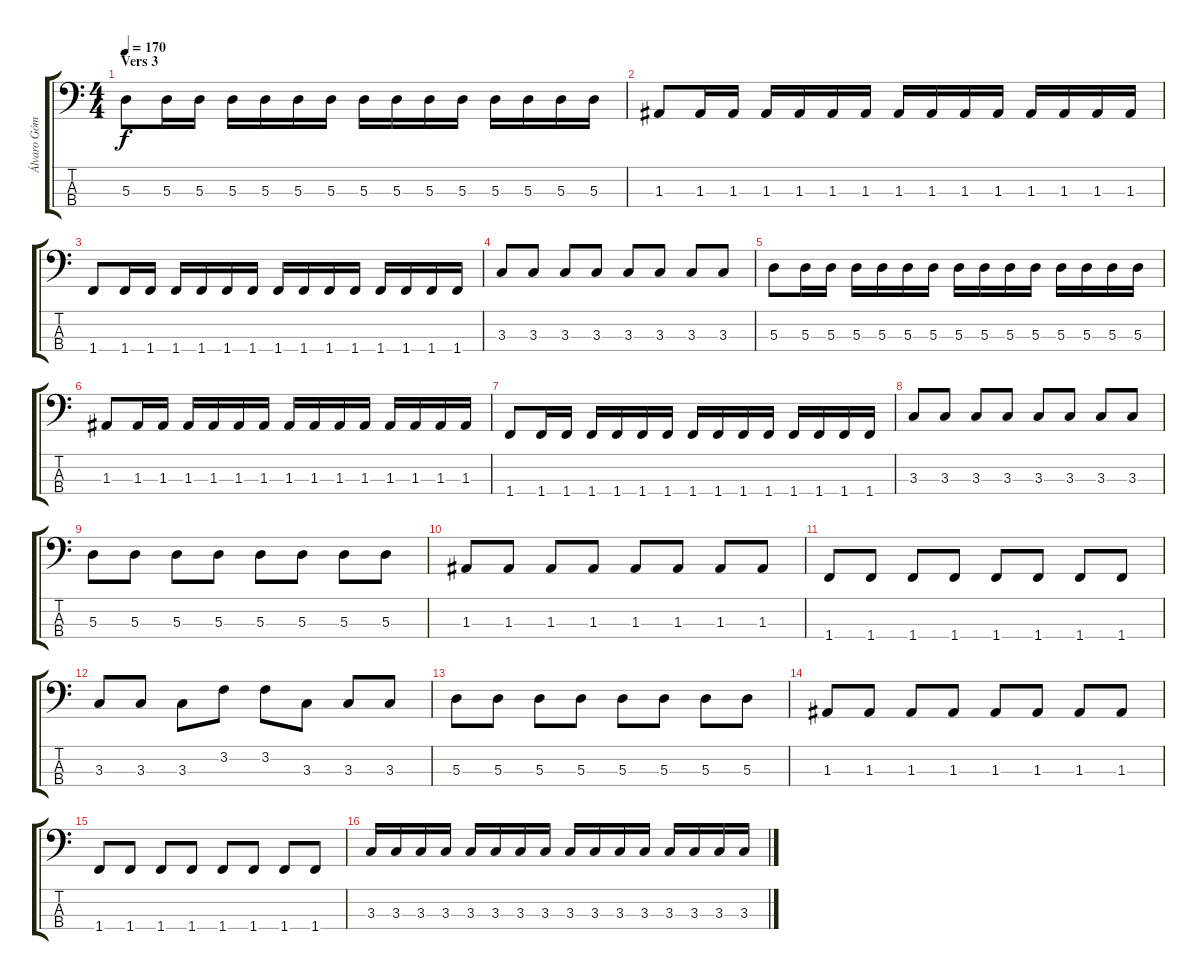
\track ("Álvaro Gómez (Baix)" "Álvaro Góm") {instrument electricbassfinger}
\staff {score tabs}
\tuning (G2 D2 A1 E1) {hide}
\ts (4 4)
\section ("" "Vers 3")
\tempo 170
\clef f4
\ks c
5.3.8{dy f} 5.3.16 5.3.16 5.3.16 5.3.16 5.3.16 5.3.16 5.3.16 5.3.16 5.3.16 5.3.16 5.3.16 5.3.16 5.3.16 5.3.16 |
1.3.8 1.3.16 1.3.16 1.3.16 1.3.16 1.3.16 1.3.16 1.3.16 1.3.16 1.3.16 1.3.16 1.3.16 1.3.16 1.3.16 1.3.16 |
1.4.8 1.4.16 1.4.16 1.4.16 1.4.16 1.4.16 1.4.16 1.4.16 1.4.16 1.4.16 1.4.16 1.4.16 1.4.16 1.4.16 1.4.16 |
3.3.8 3.3.8 3.3.8 3.3.8 3.3.8 3.3.8 3.3.8 3.3.8 |
5.3.8 5.3.16 5.3.16 5.3.16 5.3.16 5.3.16 5.3.16 5.3.16 5.3.16 5.3.16 5.3.16 5.3.16 5.3.16 5.3.16 5.3.16 |
1.3.8 1.3.16 1.3.16 1.3.16 1.3.16 1.3.16 1.3.16 1.3.16 1.3.16 1.3.16 1.3.16 1.3.16 1.3.16 1.3.16 1.3.16 |
1.4.8 1.4.16 1.4.16 1.4.16 1.4.16 1.4.16 1.4.16 1.4.16 1.4.16 1.4.16 1.4.16 1.4.16 1.4.16 1.4.16 1.4.16 |
3.3.8 3.3.8 3.3.8 3.3.8 3.3.8 3.3.8 3.3.8 3.3.8 |
5.3.8 5.3.8 5.3.8 5.3.8 5.3.8 5.3.8 5.3.8 5.3.8 |
1.3.8 1.3.8 1.3.8 1.3.8 1.3.8 1.3.8 1.3.8 1.3.8 |
1.4.8 1.4.8 1.4.8 1.4.8 1.4.8 1.4.8 1.4.8 1.4.8 |
3.3.8 3.3.8 3.3.8 3.2.8 3.2.8 3.3.8 3.3.8 3.3.8 |
5.3.8 5.3.8 5.3.8 5.3.8 5.3.8 5.3.8 5.3.8 5.3.8 |
1.3.8 1.3.8 1.3.8 1.3.8 1.3.8 1.3.8 1.3.8 1.3.8 |
1.4.8 1.4.8 1.4.8 1.4.8 1.4.8 1.4.8 1.4.8 1.4.8 |
3.3.16 3.3.16 3.3.16 3.3.16 3.3.16 3.3.16 3.3.16 3.3.16 3.3.16 3.3.16 3.3.16 3.3.16 3.3.16 3.3.16 3.3.16 3.3.16
